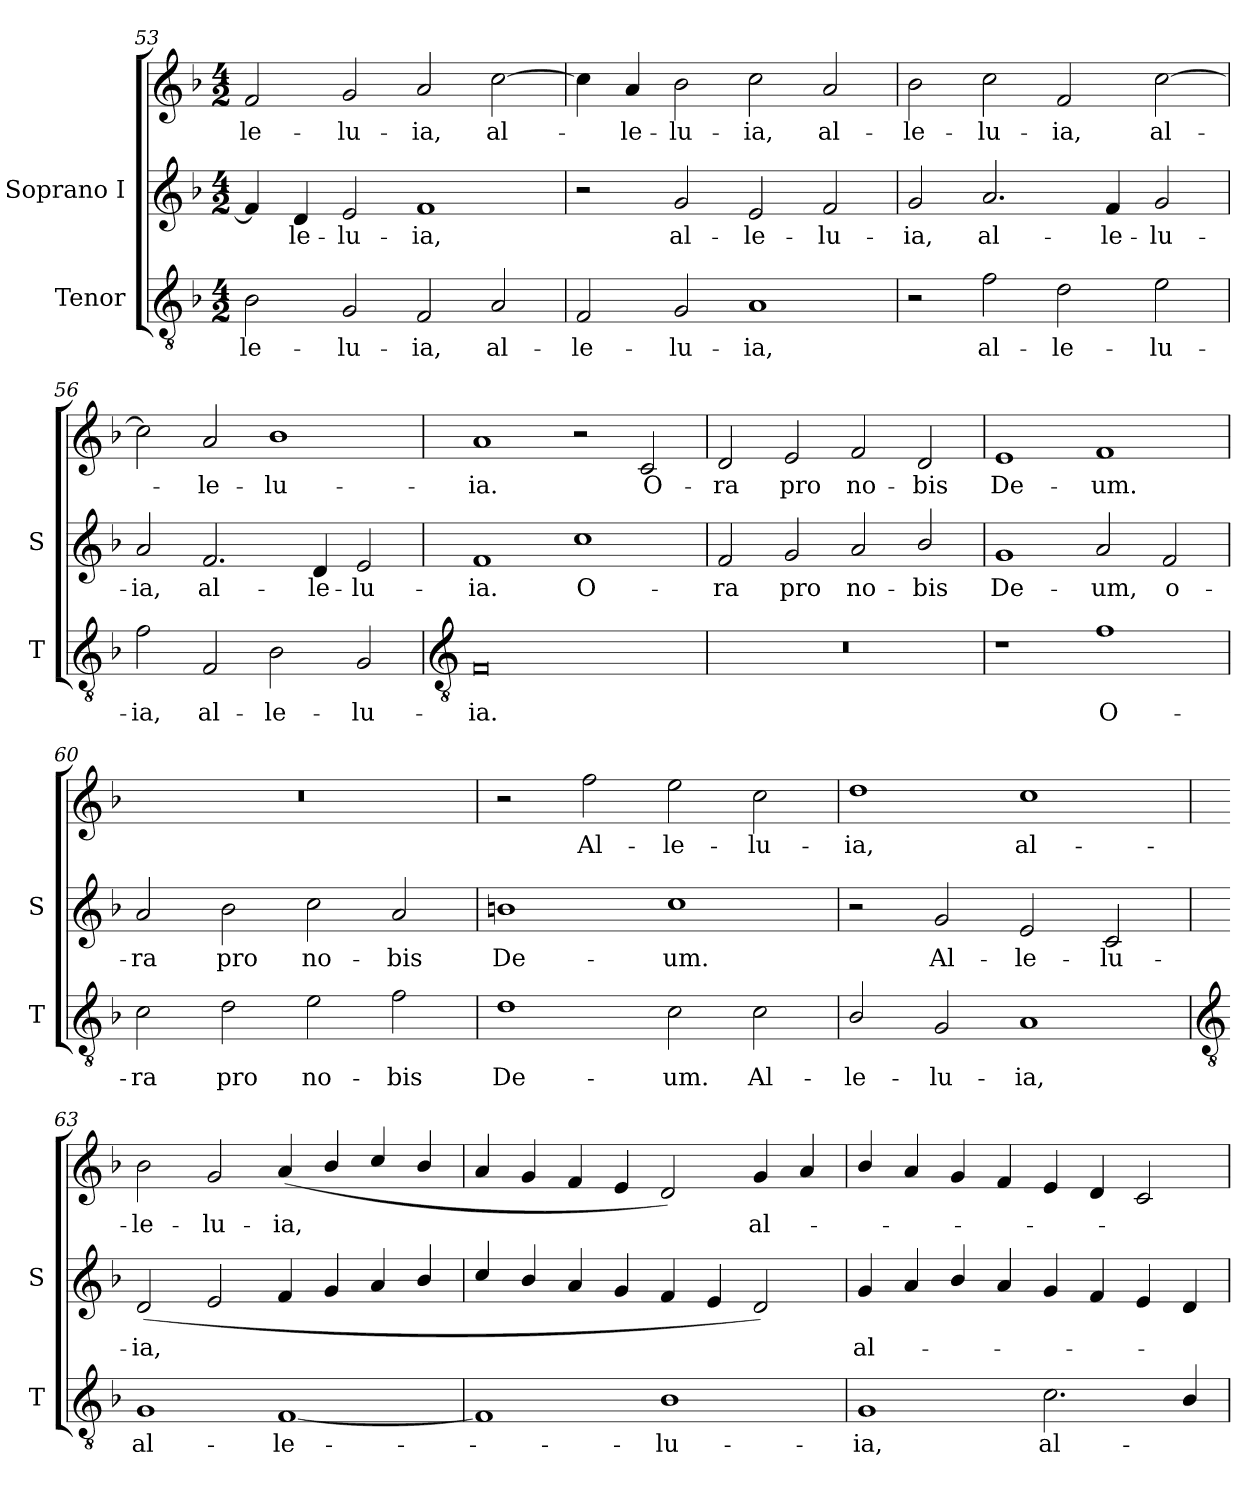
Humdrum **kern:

**kern	**text	**kern	**text	**kern	**text
*part2	*part2	*part1	*part1	*part1	*part1
*staff3	*staff3	*staff2	*staff2	*staff1	*staff1
*I"Tenor	*	*I"Soprano I	*	*	*
*I'T	*	*I'S	*	*	*
*clefGv2	*	*clefG2	*	*clefG2	*
*k[b-]	*	*k[b-]	*	*k[b-]	*
*F:	*	*F:	*	*F:	*
*M4/2	*	*M4/2	*	*M4/2	*
=53	=53	=53	=53	=53	=53
!	!LO:LY:b	!	!	!	!LO:LY:b
2B-	-le-	4f]	.	2f	le-
!	!	!	!LO:LY:b	!	!
.	.	4d	le-	.	.
!	!LO:LY:b	!	!LO:LY:b	!	!LO:LY:b
2G	-lu-	2e	-lu-	2g	-lu-
!	!LO:LY:b	!	!LO:LY:b	!	!LO:LY:b
2F	-ia,	1f	-ia,	2a	-ia,
!	!LO:LY:b	!	!	!	!LO:LY:b
2A	al-	.	.	[2cc	al-
=54	=54	=54	=54	=54	=54
!	!LO:LY:b	!	!	!	!
2F	-le-	2r	.	4cc]	.
!	!	!	!	!	!LO:LY:b
.	.	.	.	4a	le-
!	!LO:LY:b	!	!LO:LY:b	!	!LO:LY:b
2G	-lu-	2g	-al-	2b-	-lu-
!	!LO:LY:b	!	!LO:LY:b	!	!LO:LY:b
1A	-ia,	2e	-le-	2cc	-ia,
!	!	!	!LO:LY:b	!	!LO:LY:b
.	.	2f	-lu-	2a	al-
=55	=55	=55	=55	=55	=55
!	!	!	!LO:LY:b	!	!LO:LY:b
2r	.	2g	ia,	2b-	-le-
!	!LO:LY:b	!	!LO:LY:b	!	!LO:LY:b
2f	al-	2.a	al-	2cc	-lu-
!	!LO:LY:b	!	!	!	!LO:LY:b
2d	-le-	.	.	2f	-ia,
!	!	!	!LO:LY:b	!	!
.	.	4f	-le-	.	.
!	!LO:LY:b	!	!LO:LY:b	!	!LO:LY:b
2e	-lu-	2g	-lu-	[2cc	al-
=56	=56	=56	=56	=56	=56
!	!LO:LY:b	!	!LO:LY:b	!	!
2f	-ia,	2a	-ia,	2cc]	.
!	!LO:LY:b	!	!LO:LY:b	!	!LO:LY:b
2F	al-	2.f	al-	2a	-le-
!	!LO:LY:b	!	!	!	!LO:LY:b
2B-	-le-	.	.	1b-	-lu-
!	!	!	!LO:LY:b	!	!
.	.	4d	-le-	.	.
!	!LO:LY:b	!	!LO:LY:b	!	!
2G	-lu-	2e	-lu-	.	.
!!LO:LB:g=z
=57	=57	=57	=57	=57	=57
*clefGv2	*	*	*	*	*
!	!LO:LY:b	!	!LO:LY:b	!	!LO:LY:b
0F	-ia.	1f	-ia.	1a	-ia.
!	!	!	!LO:LY:b	!	!
.	.	1cc	O-	2r	.
!	!	!	!	!	!LO:LY:b
.	.	.	.	2c	O-
=58	=58	=58	=58	=58	=58
!	!	!	!LO:LY:b	!	!LO:LY:b
0r	.	2f	ra	2d	-ra
!	!	!	!LO:LY:b	!	!LO:LY:b
.	.	2g	pro	2e	pro
!	!	!	!LO:LY:b	!	!LO:LY:b
.	.	2a	no-	2f	no-
!	!	!	!LO:LY:b	!	!LO:LY:b
.	.	2b-/	-bis	2d	-bis
=59	=59	=59	=59	=59	=59
!	!	!	!LO:LY:b	!	!LO:LY:b
1r	.	1g	De-	1e	De-
!	!LO:LY:b	!	!LO:LY:b	!	!LO:LY:b
1f	O-	2a	-um,	1f	-um.
!	!	!	!LO:LY:b	!	!
.	.	2f	o-	.	.
=60	=60	=60	=60	=60	=60
!	!LO:LY:b	!	!LO:LY:b	!	!
2c	-ra	2a	-ra	0r	.
!	!LO:LY:b	!	!LO:LY:b	!	!
2d	pro	2b-	pro	.	.
!	!LO:LY:b	!	!LO:LY:b	!	!
2e	no-	2cc	no-	.	.
!	!LO:LY:b	!	!LO:LY:b	!	!
2f	-bis	2a	-bis	.	.
=61	=61	=61	=61	=61	=61
!	!LO:LY:b	!	!LO:LY:b	!	!
1d	De-	1bn	-De-	2r	.
!	!	!	!	!	!LO:LY:b
.	.	.	.	2ff	Al-
!	!LO:LY:b	!	!LO:LY:b	!	!LO:LY:b
2c	-um.	1cc	-um.	2ee	-le-
!	!LO:LY:b	!	!	!	!LO:LY:b
2c	Al-	.	.	2cc	-lu-
=62	=62	=62	=62	=62	=62
!	!LO:LY:b	!	!	!	!LO:LY:b
2B-/	-le-	2r	.	1dd	ia,
!	!LO:LY:b	!	!LO:LY:b	!	!
2G	-lu-	2g	-Al-	.	.
!	!LO:LY:b	!	!LO:LY:b	!	!LO:LY:b
1A	-ia,	2e	-le-	1cc	al-
!	!	!	!LO:LY:b	!	!
.	.	2c	-lu-	.	.
!!LO:LB:g=z
=63	=63	=63	=63	=63	=63
*clefGv2	*	*	*	*	*
!	!LO:LY:b	!	!LO:LY:b	!	!LO:LY:b
1G	al-	(<2d	ia,	2b-	-le-
!	!	!	!	!	!LO:LY:b
.	.	2e	.	2g	-lu-
!	!LO:LY:b	!	!	!	!LO:LY:b
[1F	-le-	4f	.	(<4a	-ia,
.	.	4g	.	4b-/	.
.	.	4a	.	4cc/	.
.	.	4b-/	.	4b-/	.
=64	=64	=64	=64	=64	=64
1F]	.	4cc/	.	4a	.
.	.	4b-/	.	4g	.
.	.	4a	.	4f	.
.	.	4g	.	4e	.
!	!LO:LY:b	!	!	!	!
1B-	lu-	4f	.	2d)	.
.	.	4e	.	.	.
!	!	!	!	!	!LO:LY:b
.	.	2d)	.	4g	al-
.	.	.	.	4a	.
=65	=65	=65	=65	=65	=65
!	!LO:LY:b	!	!LO:LY:b	!	!
1G	-ia,	4g	al-	4b-/	.
.	.	4a	.	4a	.
.	.	4b-/	.	4g	.
.	.	4a	.	4f	.
!	!LO:LY:b	!	!	!	!
2.c	al-	4g	.	4e	.
.	.	4f	.	4d	.
.	.	4e	.	2c	.
4B-/	.	4d	.	.	.
=	=	=	=	=	=
*-	*-	*-	*-	*-	*-
